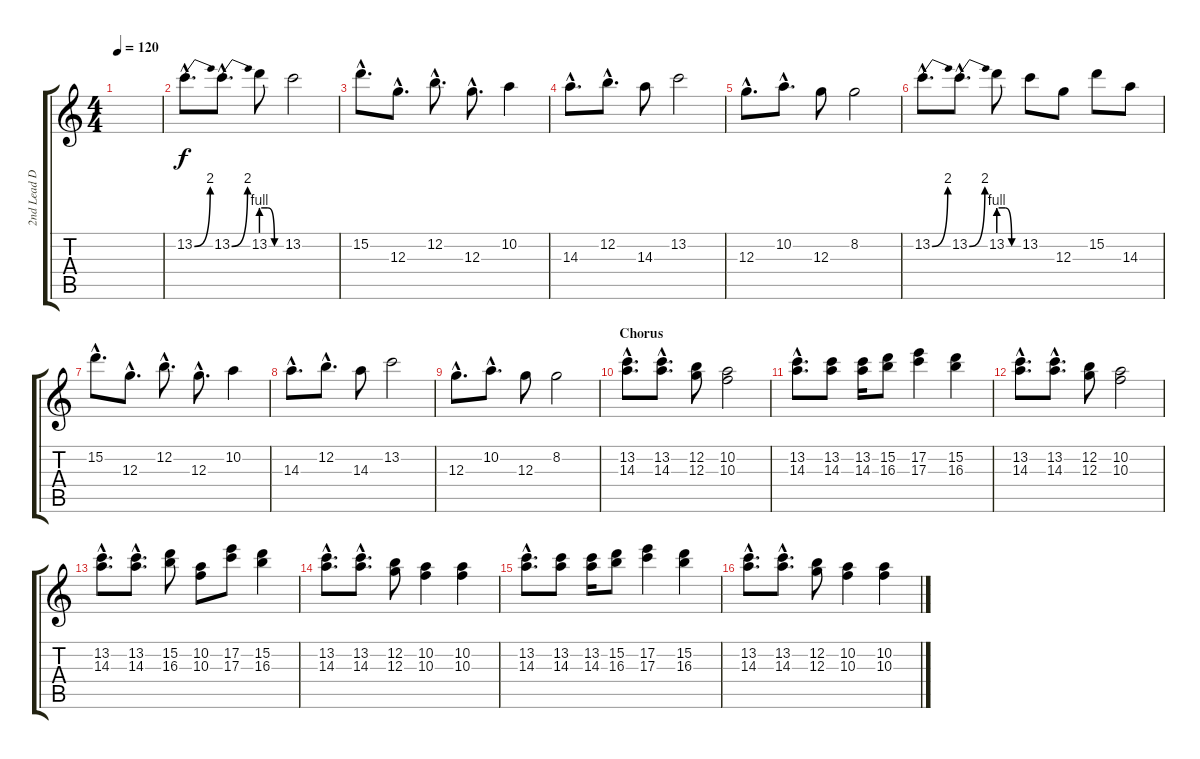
\track ("2nd Lead Distortion Guitar" "2nd Lead D") {instrument distortionguitar}
\staff {score tabs}
\tuning (E4 B3 G3 D3 A2 D2) {hide}
\ts (4 4)
\tempo 120
\clef g2
\ks c
|
13.2{be (bend 0 0 60 8) hac}.8{d dy f volume 13} 13.2{be (bend 0 0 60 8) hac}.8{d} 13.2{be (custom 0 4 20 4 40 0 60 0)}.8 13.2.2 |
15.2{hac}.8{d} 12.3{hac}.8{d} 12.2{hac}.8{d} 12.3{hac}.8{d} 10.2.4 |
14.3{hac}.8{d} 12.2{hac}.8{d} 14.3.8 13.2.2 |
12.3{hac}.8{d} 10.2{hac}.8{d} 12.3.8 8.2.2 |
13.2{be (bend 0 0 60 8) hac}.8{d} 13.2{be (bend 0 0 60 8) hac}.8{d} 13.2{be (custom 0 4 20 4 40 0 60 0)}.8 13.2.8 12.3.8 15.2.8 14.3.8 |
15.2{hac}.8{d} 12.3{hac}.8{d} 12.2{hac}.8{d} 12.3{hac}.8{d} 10.2.4 |
14.3{hac}.8{d} 12.2{hac}.8{d} 14.3.8 13.2.2 |
12.3{hac}.8{d} 10.2{hac}.8{d} 12.3.8 8.2.2 |
\section ("" "Chorus")
(13.2{hac} 14.3{hac}).8{d} (13.2{hac} 14.3{hac}).8{d} (12.2 12.3).8 (10.2 10.3).2 |
(13.2{hac} 14.3{hac}).8{d} (13.2 14.3).8 (13.2 14.3).16 (15.2 16.3).8 (17.2 17.3).4 (15.2 16.3).4 |
(13.2{hac} 14.3{hac}).8{d} (13.2{hac} 14.3{hac}).8{d} (12.2 12.3).8 (10.2 10.3).2 |
(13.2{hac} 14.3{hac}).8{d} (13.2{hac} 14.3{hac}).8{d} (15.2 16.3).8 (10.2 10.3).8 (17.2 17.3).8 (15.2 16.3).4 |
(13.2{hac} 14.3{hac}).8{d} (13.2{hac} 14.3{hac}).8{d} (12.2 12.3).8 (10.2 10.3).4 (10.2 10.3).4 |
(13.2{hac} 14.3{hac}).8{d} (13.2 14.3).8 (13.2 14.3).16 (15.2 16.3).8 (17.2 17.3).4 (15.2 16.3).4 |
(13.2{hac} 14.3{hac}).8{d} (13.2{hac} 14.3{hac}).8{d} (12.2 12.3).8 (10.2 10.3).4 (10.2 10.3).4
